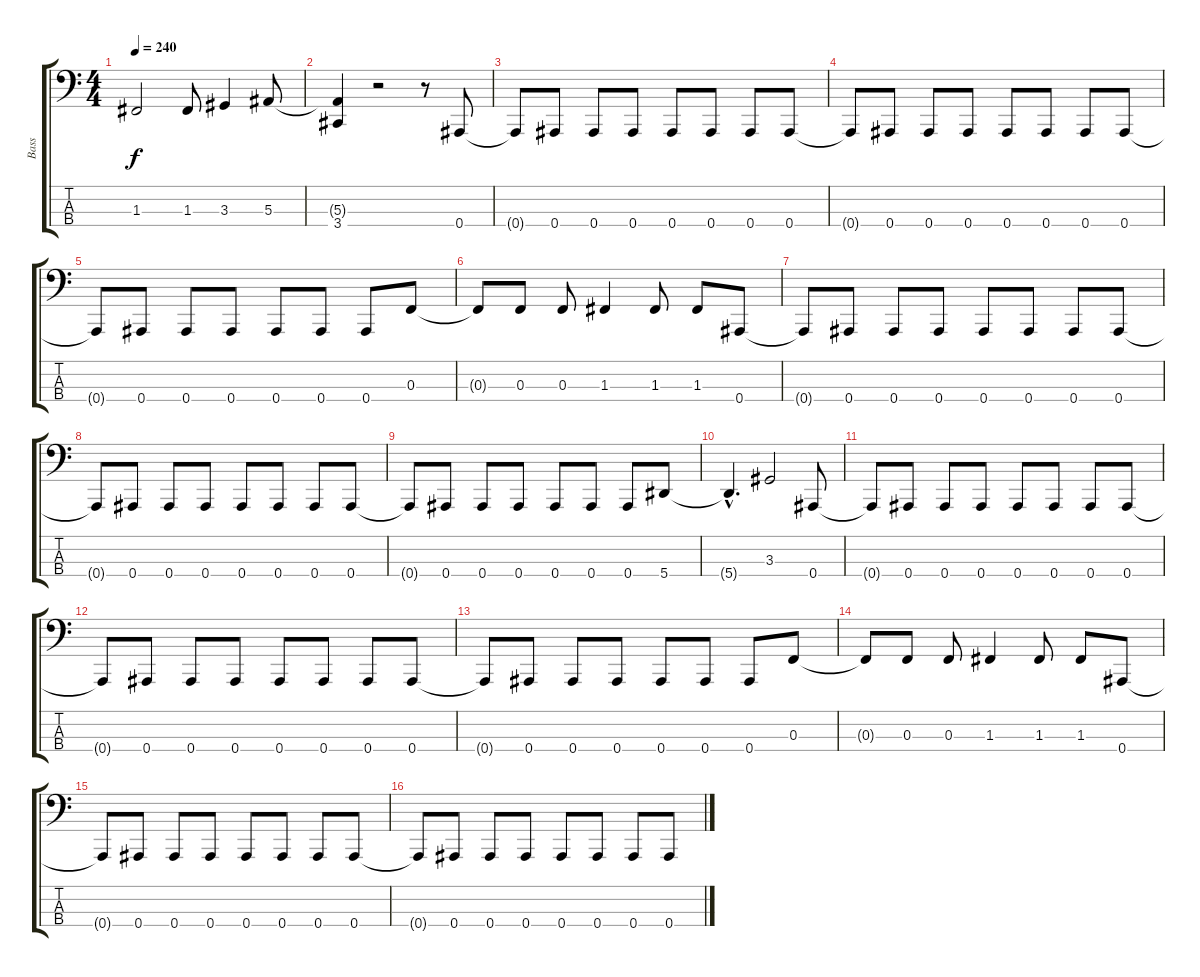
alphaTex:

\track ("Bass" "Bass") {instrument electricbassfinger}
\staff {score tabs}
\tuning (Eb2 Bb1 F1 Bb0) {hide}
\ts (4 4)
\tempo 240
\clef f4
\ks c
1.3{t}.2{dy f} 1.3.8 3.3.4 5.3.8 |
(5.3{t} 3.4{t}).4 r.2 r.8 0.4.8 |
0.4{t}.8 0.4.8 0.4.8 0.4.8 0.4.8 0.4.8 0.4.8 0.4.8 |
0.4{t}.8 0.4.8 0.4.8 0.4.8 0.4.8 0.4.8 0.4.8 0.4.8 |
0.4{t}.8 0.4.8 0.4.8 0.4.8 0.4.8 0.4.8 0.4.8 0.3.8 |
0.3{t}.8 0.3.8 0.3.8 1.3.4 1.3.8 1.3.8 0.4.8 |
0.4{t}.8 0.4.8 0.4.8 0.4.8 0.4.8 0.4.8 0.4.8 0.4.8 |
0.4{t}.8 0.4.8 0.4.8 0.4.8 0.4.8 0.4.8 0.4.8 0.4.8 |
0.4{t}.8 0.4.8 0.4.8 0.4.8 0.4.8 0.4.8 0.4.8 5.4.8 |
5.4{hac t}.4{d} 3.3.2 0.4.8 |
0.4{t}.8 0.4.8 0.4.8 0.4.8 0.4.8 0.4.8 0.4.8 0.4.8 |
0.4{t}.8 0.4.8 0.4.8 0.4.8 0.4.8 0.4.8 0.4.8 0.4.8 |
0.4{t}.8 0.4.8 0.4.8 0.4.8 0.4.8 0.4.8 0.4.8 0.3.8 |
0.3{t}.8 0.3.8 0.3.8 1.3.4 1.3.8 1.3.8 0.4.8 |
0.4{t}.8 0.4.8 0.4.8 0.4.8 0.4.8 0.4.8 0.4.8 0.4.8 |
0.4{t}.8 0.4.8 0.4.8 0.4.8 0.4.8 0.4.8 0.4.8 0.4.8
